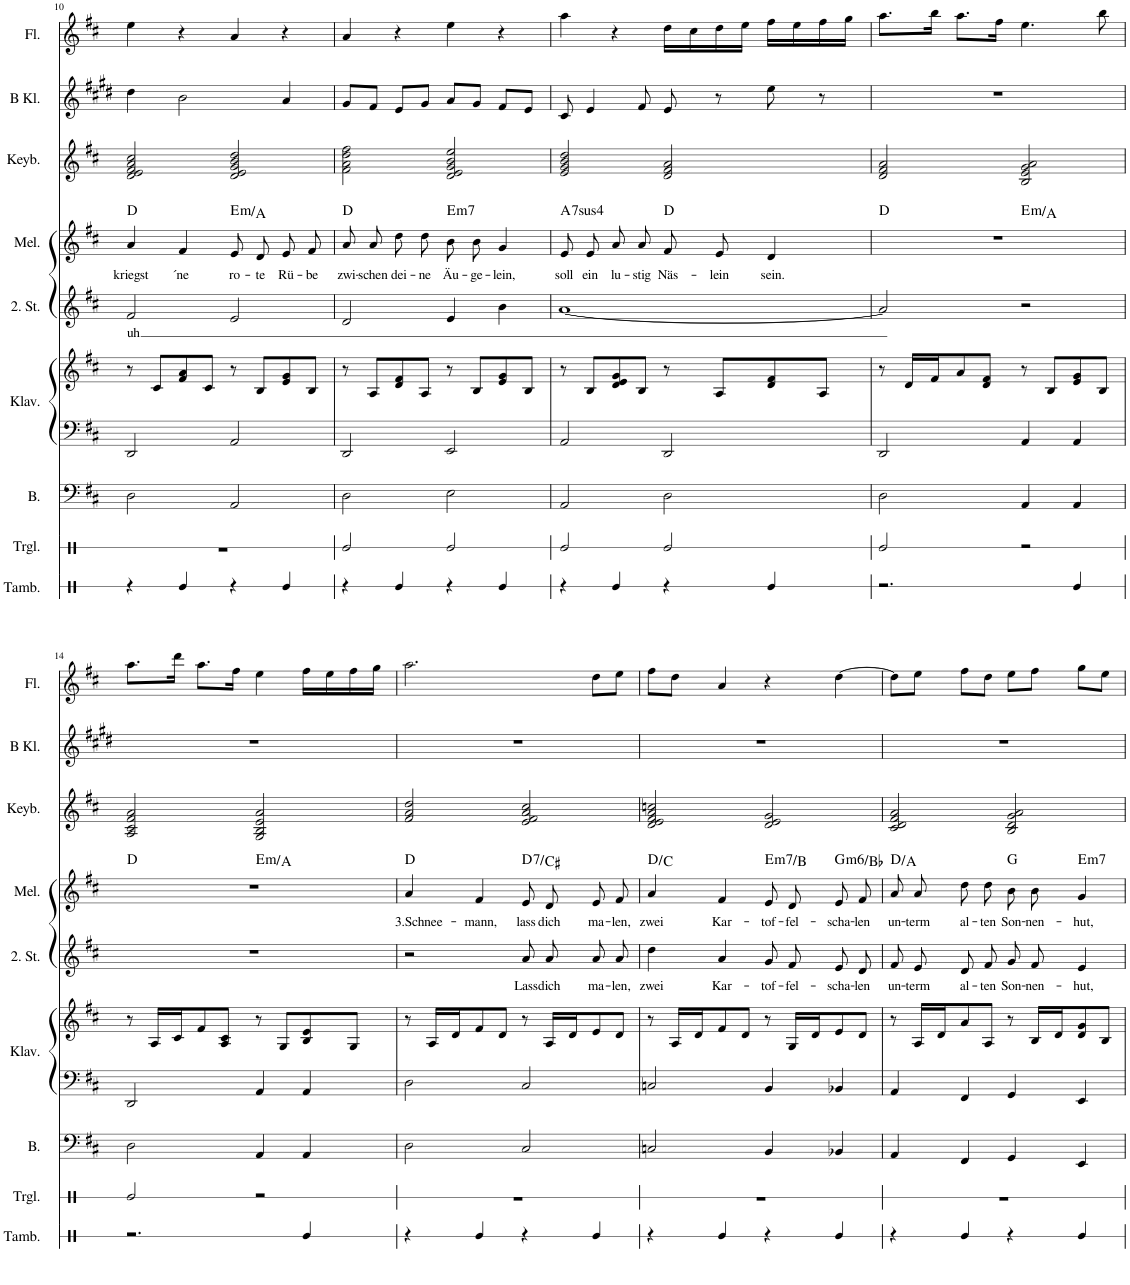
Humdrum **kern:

**kern	**kern	**kern	**kern	**kern	**kern	**text	**kern	**text	**harte	**kern	**kern	**kern
*part9	*part8	*part7	*part6	*part6	*part5	*part5	*part4	*part4	*part4	*part3	*part2	*part1
*staff10	*staff9	*staff8	*staff7	*staff6	*staff5	*staff5	*staff4	*staff4	*	*staff3	*staff2	*staff1
*I"Tamburin	*I"Triangel	*I"Bass	*I"Klavier	*	*I"2. Stimme	*	*I"Melodie	*	*	*I"Keyboard	*I"B Klarinette	*I"Flöte
*I'Tamb.	*I'Trgl.	*I'B.	*I'Klav.	*	*I'2. St.	*	*I'Mel.	*	*	*I'Keyb.	*I'B Kl.	*I'Fl.
!!LO:PB:g=z
*clefX	*clefX	*clefF4	*clefF4	*clefG2	*clefG2	*	*clefG2	*	*	*clefG2	*clefG2	*clefG2
*	*	*Trd7c12	*	*	*	*	*	*	*	*	*Trd1c2	*
*k[]	*k[]	*k[f#c#]	*k[f#c#]	*k[f#c#]	*k[f#c#]	*	*k[f#c#]	*	*	*k[f#c#]	*k[f#c#g#d#]	*k[f#c#]
*M2/2	*M2/2	*M2/2	*M2/2	*M2/2	*M2/2	*	*M2/2	*	*	*M2/2	*M2/2	*M2/2
*met(c|)	*met(c|)	*met(c|)	*met(c|)	*met(c|)	*met(c|)	*	*met(c|)	*	*	*met(c|)	*met(c|)	*met(c|)
=10	=10	=10	=10	=10	=10	=10	=10	=10	=10	=10	=10	=10
!	!	!	!	!	!	!LO:LY:b	!	!LO:LY:b	!	!	!	!
4r	1r	2D\	2DD/	8r	2f#/	uh	4a/	kriegst	D:maj	2d/ 2e/ 2f#/ 2a/ 2cc#/	4dd#\	4ee\
.	.	.	.	8c#/L	.	.	.	.	.	.	.	.
!	!	!	!	!	!	!	!	!LO:LY:b	!	!	!	!
4Re/	.	.	.	8f#/ 8a/	.	.	4f#/	´ne	.	.	2b\	4r
.	.	.	.	8c#/J	.	.	.	.	.	.	.	.
!	!	!	!	!	!	!	!	!LO:LY:b	!LO:H:kt=m	!	!	!
4r	.	2AA/	2AA/	8r	2e/	.	8e/L	ro-	E:min/4	2d/ 2e/ 2g/ 2b/ 2dd/	.	4a/
!	!	!	!	!	!	!	!	!LO:LY:b	!	!	!	!
.	.	.	.	8B/L	.	.	8d/	-te	.	.	.	.
!	!	!	!	!	!	!	!	!LO:LY:b	!	!	!	!
4Re/	.	.	.	8e/ 8g/	.	.	8e/	Rü-	.	.	4a/	4r
!	!	!	!	!	!	!	!	!LO:LY:b	!	!	!	!
.	.	.	.	8B/J	.	.	8f#/J	-be	.	.	.	.
=11	=11	=11	=11	=11	=11	=11	=11	=11	=11	=11	=11	=11
!	!	!	!	!	!	!	!	!LO:LY:b	!	!	!	!
4r	2Re/	2D\	2DD/	8r	2d/	.	8a\L	zwi-	D:maj	2f#\ 2a\ 2dd\ 2ff#\	8g#/L	4a/
!	!	!	!	!	!	!	!	!LO:LY:b	!	!	!	!
.	.	.	.	8A/L	.	.	8a\	-schen	.	.	8f#/J	.
!	!	!	!	!	!	!	!	!LO:LY:b	!	!	!	!
4Re/	.	.	.	8d/ 8f#/	.	.	8dd\	dei-	.	.	8e/L	4r
!	!	!	!	!	!	!	!	!LO:LY:b	!	!	!	!
.	.	.	.	8A/J	.	.	8dd\J	-ne	.	.	8g#/J	.
!	!	!	!	!	!	!	!	!LO:LY:b	!LO:H:kt=m7	!	!	!
4r	2Re/	2E\	2EE/	8r	4e/	.	8b\L	Äu-	E:min7	2d/ 2e/ 2g/ 2b/ 2ee/	8a/L	4ee\
!	!	!	!	!	!	!	!	!LO:LY:b	!	!	!	!
.	.	.	.	8B/L	.	.	8b\J	-ge-	.	.	8g#/J	.
!	!	!	!	!	!	!	!	!LO:LY:b	!	!	!	!
4Re/	.	.	.	8e/ 8g/	4b\	.	4g/	-lein,	.	.	8f#/L	4r
.	.	.	.	8B/J	.	.	.	.	.	.	8e/J	.
=12	=12	=12	=12	=12	=12	=12	=12	=12	=12	=12	=12	=12
!	!	!	!	!	!	!	!	!LO:LY:b	!LO:H:kt=74	!	!	!
4r	2Re/	2AA/	2AA/	8r	[1a	.	8e/L	soll	A:sus4(7)	2e/ 2g/ 2b/ 2dd/	8c#/	4aa\
!	!	!	!	!	!	!	!	!LO:LY:b	!	!	!	!
.	.	.	.	8B/L	.	.	8e/	ein	.	.	4e/	.
!	!	!	!	!	!	!	!	!LO:LY:b	!	!	!	!
4Re/	.	.	.	8d/ 8e/ 8g/	.	.	8a/	lu-	.	.	.	4r
!	!	!	!	!	!	!	!	!LO:LY:b	!	!	!	!
.	.	.	.	8B/J	.	.	8a/J	-stig	.	.	8f#/	.
!	!	!	!	!	!	!	!	!LO:LY:b	!	!	!	!
4r	2Re/	2D\	2DD/	8r	.	.	8f#/L	Näs-	D:maj	2d/ 2f#/ 2a/	8e/	16dd\LL
.	.	.	.	.	.	.	.	.	.	.	.	16cc#\
!	!	!	!	!	!	!	!	!LO:LY:b	!	!	!	!
.	.	.	.	8A/L	.	.	8e/J	-lein	.	.	8r	16dd\
.	.	.	.	.	.	.	.	.	.	.	.	16ee\JJ
!	!	!	!	!	!	!	!	!LO:LY:b	!	!	!	!
4Re/	.	.	.	8d/ 8f#/	.	.	4d/	sein.	.	.	8ee\	16ff#\LL
.	.	.	.	.	.	.	.	.	.	.	.	16ee\
.	.	.	.	8A/J	.	.	.	.	.	.	8r	16ff#\
.	.	.	.	.	.	.	.	.	.	.	.	16gg\JJ
=13	=13	=13	=13	=13	=13	=13	=13	=13	=13	=13	=13	=13
*	*	*	*	*	*	*	*^	*	*	*	*	*
2.r	2Re/	2D\	2DD/	8r	2a/]	.	1r	2ryy	.	D:maj	2d/ 2f#/ 2a/	1r	8.aa\L
.	.	.	.	16d/LL	.	.	.	.	.	.	.	.	.
.	.	.	.	16f#/J	.	.	.	.	.	.	.	.	16bb\Jk
.	.	.	.	8a/	.	.	.	.	.	.	.	.	8.aa\L
.	.	.	.	8d/ 8f#/J	.	.	.	.	.	.	.	.	.
.	.	.	.	.	.	.	.	.	.	.	.	.	16ff#\Jk
!	!	!	!	!	!	!	!	!	!	!LO:H:kt=m	!	!	!
.	2r	4AA/	4AA/	8r	2r	.	.	2ryy	.	E:min/4	2B/ 2e/ 2g/ 2a/	.	4.ee\
.	.	.	.	8B/L	.	.	.	.	.	.	.	.	.
4Re/	.	4AA/	4AA/	8e/ 8g/	.	.	.	.	.	.	.	.	.
.	.	.	.	8B/J	.	.	.	.	.	.	.	.	8bb\
!!LO:LB:g=z
=14	=14	=14	=14	=14	=14	=14	=14	=14	=14	=14	=14	=14	=14
2.r	2Re/	2D\	2DD/	8r	1r	.	1r	2ryy	.	D:maj	2A/ 2c#/ 2f#/ 2a/	1r	8.aa\L
.	.	.	.	16A/LL	.	.	.	.	.	.	.	.	.
.	.	.	.	16c#/J	.	.	.	.	.	.	.	.	16ddd\Jk
.	.	.	.	8f#/	.	.	.	.	.	.	.	.	8.aa\L
.	.	.	.	8A/ 8c#/J	.	.	.	.	.	.	.	.	.
.	.	.	.	.	.	.	.	.	.	.	.	.	16ff#\Jk
!	!	!	!	!	!	!	!	!	!	!LO:H:kt=m	!	!	!
.	2r	4AA/	4AA/	8r	.	.	.	2ryy	.	E:min/4	2G/ 2B/ 2e/ 2a/	.	4ee\
.	.	.	.	8G/L	.	.	.	.	.	.	.	.	.
4Re/	.	4AA/	4AA/	8B/ 8e/	.	.	.	.	.	.	.	.	16ff#\LL
.	.	.	.	.	.	.	.	.	.	.	.	.	16ee\
.	.	.	.	8G/J	.	.	.	.	.	.	.	.	16ff#\
.	.	.	.	.	.	.	.	.	.	.	.	.	16gg\JJ
=15	=15	=15	=15	=15	=15	=15	=15	=15	=15	=15	=15	=15	=15
!	!	!	!	!	!	!	!	!	!LO:LY:b	!	!	!	!
*	*	*	*	*	*	*	*v	*v	*	*	*	*	*
4r	1r	2D\	2D\	8r	2r	.	4a/	3.Schnee-	D:maj	2f#/ 2a/ 2dd/	1r	2.aa\
.	.	.	.	16A/LL	.	.	.	.	.	.	.	.
.	.	.	.	16d/J	.	.	.	.	.	.	.	.
!	!	!	!	!	!	!	!	!LO:LY:b	!	!	!	!
4Re/	.	.	.	8f#/	.	.	4f#/	-mann,	.	.	.	.
.	.	.	.	8d/J	.	.	.	.	.	.	.	.
!	!	!	!	!	!	!LO:LY:b	!	!LO:LY:b	!LO:H:kt=7	!	!	!
4r	.	2C#/	2C#/	8r	8a/L	Lass	8e/L	lass	D:7/7	2e/ 2f#/ 2a/ 2cc#/	.	.
!	!	!	!	!	!	!LO:LY:b	!	!LO:LY:b	!	!	!	!
.	.	.	.	16A/LL	8a/	dich	8d/	dich	.	.	.	.
.	.	.	.	16d/J	.	.	.	.	.	.	.	.
!	!	!	!	!	!	!LO:LY:b	!	!LO:LY:b	!	!	!	!
4Re/	.	.	.	8e/	8a/	ma-	8e/	ma-	.	.	.	8dd\L
!	!	!	!	!	!	!LO:LY:b	!	!LO:LY:b	!	!	!	!
.	.	.	.	8d/J	8a/J	-len,	8f#/J	-len,	.	.	.	8ee\J
=16	=16	=16	=16	=16	=16	=16	=16	=16	=16	=16	=16	=16
!	!	!	!	!	!	!LO:LY:b	!	!LO:LY:b	!	!	!	!
4r	1r	2Cn/	2Cn/	8r	4dd\	zwei	4a/	zwei	D:maj/b7	2d/ 2e/ 2f#/ 2a/ 2ccn/	1r	8ff#\L
.	.	.	.	16A/LL	.	.	.	.	.	.	.	8dd\J
.	.	.	.	16d/J	.	.	.	.	.	.	.	.
!	!	!	!	!	!	!LO:LY:b	!	!LO:LY:b	!	!	!	!
4Re/	.	.	.	8f#/	4a/	Kar-	4f#/	Kar-	.	.	.	4a/
.	.	.	.	8d/J	.	.	.	.	.	.	.	.
!	!	!	!	!	!	!LO:LY:b	!	!LO:LY:b	!LO:H:kt=m7	!	!	!
4r	.	4BB/	4BB/	8r	8g/L	-tof-	8e/L	-tof-	E:min7/5	2d/ 2e/ 2g/	.	4r
!	!	!	!	!	!	!LO:LY:b	!	!LO:LY:b	!	!	!	!
.	.	.	.	16G/LL	8f#/	-fel-	8d/J	-fel-	.	.	.	.
.	.	.	.	16d/J	.	.	.	.	.	.	.	.
!	!	!	!	!	!	!LO:LY:b	!	!LO:LY:b	!LO:H:kt=m6	!	!	!
4Re/	.	4BB-X/	4BB-X/	8e/	8e/	-scha-	8e/L	-scha-	G:min6/b3	.	.	[4dd\
!	!	!	!	!	!	!LO:LY:b	!	!LO:LY:b	!	!	!	!
.	.	.	.	8d/J	8d/J	-len	8f#/J	-len	.	.	.	.
=17	=17	=17	=17	=17	=17	=17	=17	=17	=17	=17	=17	=17
!	!	!	!	!	!	!LO:LY:b	!	!LO:LY:b	!	!	!	!
4r	1r	4AA/	4AA/	8r	8f#/L	un-	8a\L	un-	D:maj/5	2c#/ 2d/ 2f#/ 2a/	1r	8dd\L]
!	!	!	!	!	!	!LO:LY:b	!	!LO:LY:b	!	!	!	!
.	.	.	.	16A/LL	8e/	-term	8a\	-term	.	.	.	8ee\J
.	.	.	.	16d/J	.	.	.	.	.	.	.	.
!	!	!	!	!	!	!LO:LY:b	!	!LO:LY:b	!	!	!	!
4Re/	.	4FF#/	4FF#/	8a/	8d/	al-	8dd\	al-	.	.	.	8ff#\L
!	!	!	!	!	!	!LO:LY:b	!	!LO:LY:b	!	!	!	!
.	.	.	.	8A/J	8f#/J	-ten	8dd\J	-ten	.	.	.	8dd\J
!	!	!	!	!	!	!LO:LY:b	!	!LO:LY:b	!	!	!	!
4r	.	4GG/	4GG/	8r	8g/L	Son-	8b\L	Son-	G:maj	2B/ 2d/ 2g/ 2a/	.	8ee\L
!	!	!	!	!	!	!LO:LY:b	!	!LO:LY:b	!	!	!	!
.	.	.	.	16B/LL	8f#/J	-nen-	8b\J	-nen-	.	.	.	8ff#\J
.	.	.	.	16d/J	.	.	.	.	.	.	.	.
!	!	!	!	!	!	!LO:LY:b	!	!LO:LY:b	!LO:H:kt=m7	!	!	!
4Re/	.	4EE/	4EE/	8d/ 8g/	4e/	-hut,	4g/	-hut,	E:min7	.	.	8gg\L
.	.	.	.	8B/J	.	.	.	.	.	.	.	8ee\J
=	=	=	=	=	=	=	=	=	=	=	=	=
*-	*-	*-	*-	*-	*-	*-	*-	*-	*-	*-	*-	*-
